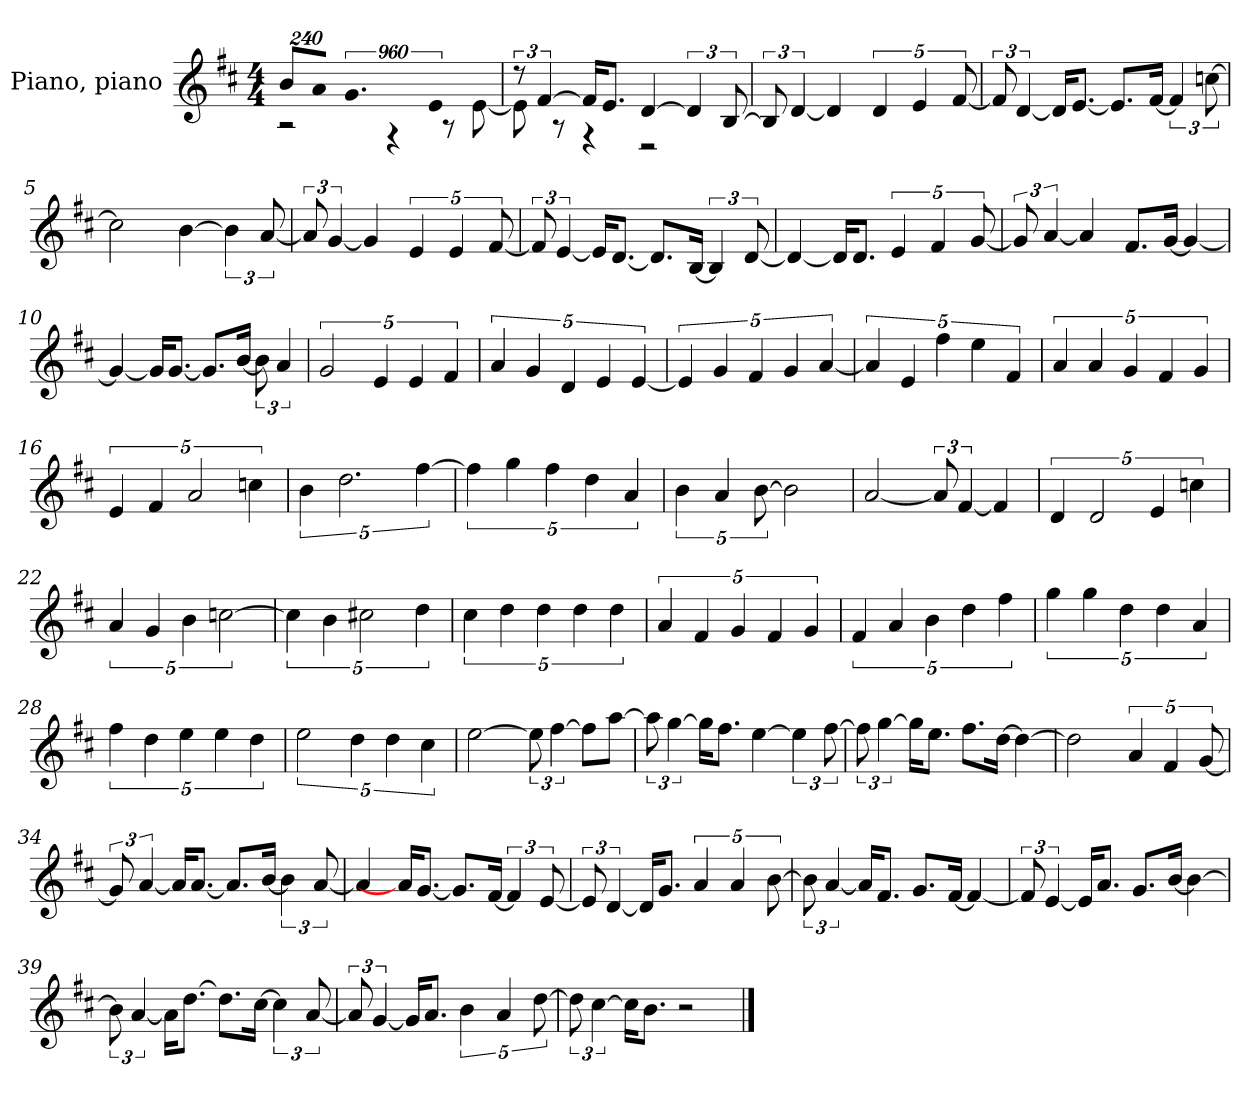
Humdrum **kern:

**kern
*part1
*staff1
*I"Piano, piano
*clefG2
*k[f#c#]
*M4/4
*MM192
=1
!LO:N:vis=8
*^
960%137b/L	2r
!LO:N:vis=8	!
960%137a/J	.
!LO:N:vis=4.	!
1920%823g/	.
.	4r
!LO:N:vis=4	!
640%183e/	.
.	8r
.	[8e\
=2	=2
12r	8e\]
[6f#/	.
.	8r
16f#/KL]	4r
8.e/J	.
[4d/	2r
6d/]	.
[12B/	.
*v	*v
=3
12B/]
[6d/
4d/]
5d/
5e/
[10f#/
=4
12f#/]
[6d/
16d/KL]
[8.e/J
8.e/L]
[16f#/Jk
6f#/]
[12ccn\
!!LO:LB:g=z
=5
2cc\]
[4b\
6b\]
[12a/
=6
12a/]
[6g/
4g/]
5e/
5e/
[10f#/
=7
12f#/]
[6e/
16e/KL]
[8.d/J
8.d/L]
[16B/Jk
6B/]
[12d/
=8
4d/_
16d/KL]
8.d/J
5e/
5f#/
[10g/
=9
12g/]
[6a/
4a/]
8.f#/L
[16g/Jk
4g/_
!!LO:LB:g=z
=10
4g/_
16g/KL]
[8.g/J
8.g/L]
[16b/Jk
12b\]
6a/
=11
5%2g/
5e/
5e/
5f#/
=12
5a/
5g/
5d/
5e/
[5e/
=13
5e/]
5g/
5f#/
5g/
[5a/
=14
5a/]
5e/
5ff#\
5ee\
5f#/
=15
5a/
5a/
5g/
5f#/
5g/
=16
5e/
5f#/
5%2a/
5ccn\
!!LO:LB:g=z
=17
5b\
5%2.dd\
[5ff#\
=18
5ff#\]
5gg\
5ff#\
5dd\
5a/
=19
5b\
5a/
[10b\
2b\]
=20
[2a/
12a/]
[6f#/
4f#/]
=21
5d/
5%2d/
5e/
5ccn\
=22
5a/
5g/
5b\
[5%2ccn\
=23
5cc\]
5b\
5%2cc#X\
5dd\
=24
5cc#\
5dd\
5dd\
5dd\
5dd\
!!LO:LB:g=z
=25
5a/
5f#/
5g/
5f#/
5g/
=26
5f#/
5a/
5b\
5dd\
5ff#\
=27
5gg\
5gg\
5dd\
5dd\
5a/
=28
5ff#\
5dd\
5ee\
5ee\
5dd\
=29
5%2ee\
5dd\
5dd\
5cc#\
=30
[2ee\
12ee\]
[6ff#\
8ff#\L]
[8aa\J
=31
12aa\]
[6gg\
16gg\KL]
8.ff#\J
[4ee\
6ee\]
[12ff#\
!!LO:LB:g=z
=32
12ff#\]
[6gg\
16gg\KL]
8.ee\J
8.ff#\L
[16dd\Jk
4dd\_
=33
2dd\]
5a/
5f#/
[10g/
=34
12g/]
[6a/
16a/KL]
[8.a/J
8.a/L]
[16b/Jk
6b\]
[12a/
=35
4a/]
16a/KL]
[8.g/J
8.g/L]
[16f#/Jk
6f#/]
[12e/
=36
12e/]
[6d/
16d/KL]
8.g/J
5a/
5a/
[10b\
!!LO:LB:g=z
=37
12b\]
[6a/
16a/KL]
8.f#/J
8.g/L
[16f#/Jk
4f#/_
=38
12f#/]
[6e/
16e/KL]
8.a/J
8.g/L
[16b/Jk
4b\_
=39
12b\]
[6a/
16a\KL]
[8.dd\J
8.dd\L]
[16cc#\Jk
6cc#\]
[12a/
=40
12a/]
[6g/
16g/KL]
8.a/J
5b\
5a/
[10dd\
=41
12dd\]
[6cc#\
16cc#\KL]
8.b\J
2r
==
*-
